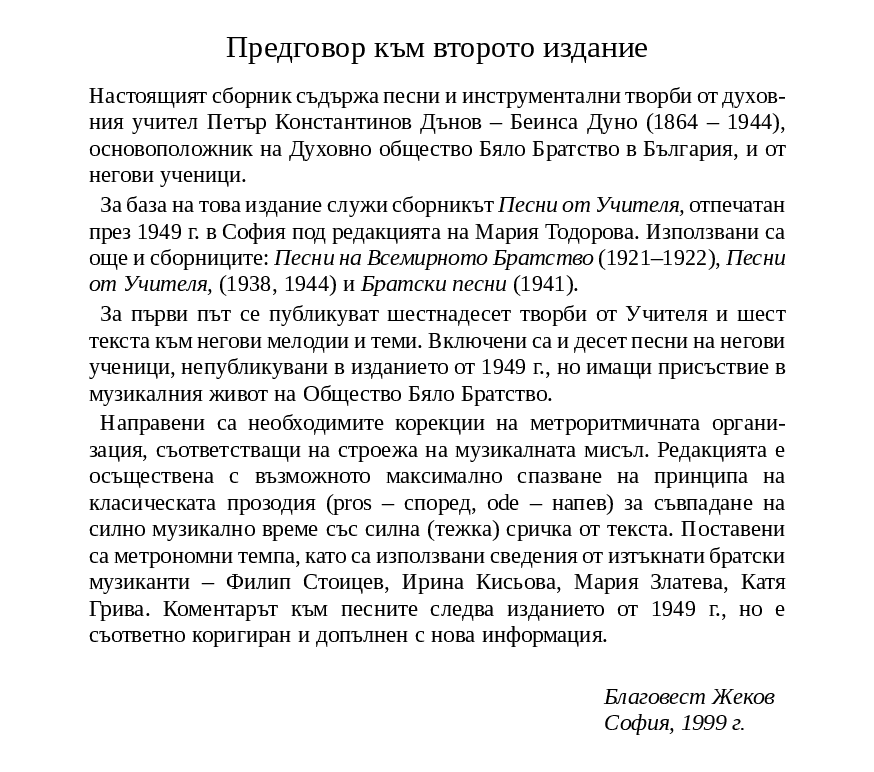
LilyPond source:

\version "2.24.4"

% include paper part and global functions
\include "include/globals.ily"

\bookpart {
  \paper {
    print-all-headers = ##t
    print-page-number = ##f
    print-first-page-number = ##f
    % page-number-type = #'roman-upper


    % put page numbers on the top and change the font style.
    oddHeaderMarkup = \markup
    \fill-line {
      ""
      \unless \on-first-page-of-part \fromproperty #'header:instrument
      \if \should-print-page-number \abs-fontsize #7 { \number \fromproperty #'page:page-number-string }
    }
    %% evenHeaderMarkup would inherit the value of
    %% oddHeaderMarkup if it were not defined here
    evenHeaderMarkup = \markup
    \fill-line {
      \if \should-print-page-number \abs-fontsize #7 { \number \fromproperty #'page:page-number-string }
      \unless \on-first-page-of-part \fromproperty #'header:instrument
      ""
    }
    oddFooterMarkup = \markup ""

    evenFooterMarkup = ""
    left-margin = 1.5\cm
    right-margin = 1.5\cm
    top-margin = 1\cm
    bottom-margin = 1.2\cm
    ragged-bottom = ##t % do not spread the staves to fill the whole vertical space
    top-markup-spacing.basic-distance = 8\mm
    top-system-spacing.basic-distance = 10\mm

    % change distance between staves
    system-system-spacing =
    #'((basic-distance . 16)
       (minimum-distance . 6)
       (padding . 1)
       (stretchability . 12))
  }

  \tocItem \markup "Предговор към второто издание"
  \markup \abs-fontsize #15  { \fill-line {"Предговор към второто издание"} }

  \markup \abs-fontsize #11 {
    \vspace #1.5  \override #'(baseline-skip . 3.4)
    \justify {

      Настоящият сборник съдържа песни и инструментални
      творби от духов- ния учител Петър Константинов Дънов – Беинса
      Дуно (1864 – 1944), основоположник на Духовно общество Бяло
      Братство в България, и от негови ученици.
    }
  }
  \markup \abs-fontsize #11 {
    \vspace #0.9  \override #'(baseline-skip . 3.4)
    \justify {
      \hspace #1.5
      За база на това издание служи сборникът \italic"Песни" \italic"от" \italic"Учителя,"
      отпечатан през 1949 г. в София под редакцията на Мария
      Тодорова. Използвани са още и сборниците: \italic"Песни" \italic"на" \italic"Всемирното"
      \italic"Братство" (1921–1922),  \italic"Песни" \italic"от" \italic"Учителя," (1938, 1944) и \italic"Братски"
      \italic"песни" (1941).
    }
  }

  \markup \abs-fontsize #11 {
    \vspace #0.9  \override #'(baseline-skip . 3.4)
    \justify {
      \hspace #1.5

      За първи път се публикуват шестнадесет творби от Учителя
      и шест текста към негови мелодии и теми. Включени са и десет
      песни на негови ученици, непубликувани в изданието от 1949
      г., но имащи присъствие в музикалния живот на Общество Бяло
      Братство.
    }
  }
  \markup \abs-fontsize #11 {
    \vspace #0.9  \override #'(baseline-skip . 3.4)
    \justify {
      \hspace #1.5
      Направени са необходимите корекции на метроритмичната
      органи- зация, съответстващи на строежа на музикалната мисъл.
      Редакцията е осъществена с възможното максимално спазване на
      принципа на класическата прозодия (рrоs – според, оdе – напев)
      за съвпадане на силно музикално време със силна (тежка) сричка
      от текста. Поставени са метрономни темпа, като са използвани
      сведения от изтъкнати братски музиканти – Филип Стоицев,
      Ирина Кисьова, Мария Златева, Катя Грива. Коментарът към
      песните следва изданието от 1949 г., но е съответно коригиран и
      допълнен с нова информация.
    }
  }



  \markup \abs-fontsize #11 \raise #0 \override #'(baseline-skip . 3.4) {
    \column {
      \line {"  "}
      \line {"  "}
      \fill-line { "" ""  \italic {"Благовест Жеков  "} }
      \fill-line { "" ""  \italic {"София, 1999 г.       "} }
    }
  }


} % bookpart



% Più mosso
% „Weiße Bruderschaft“
